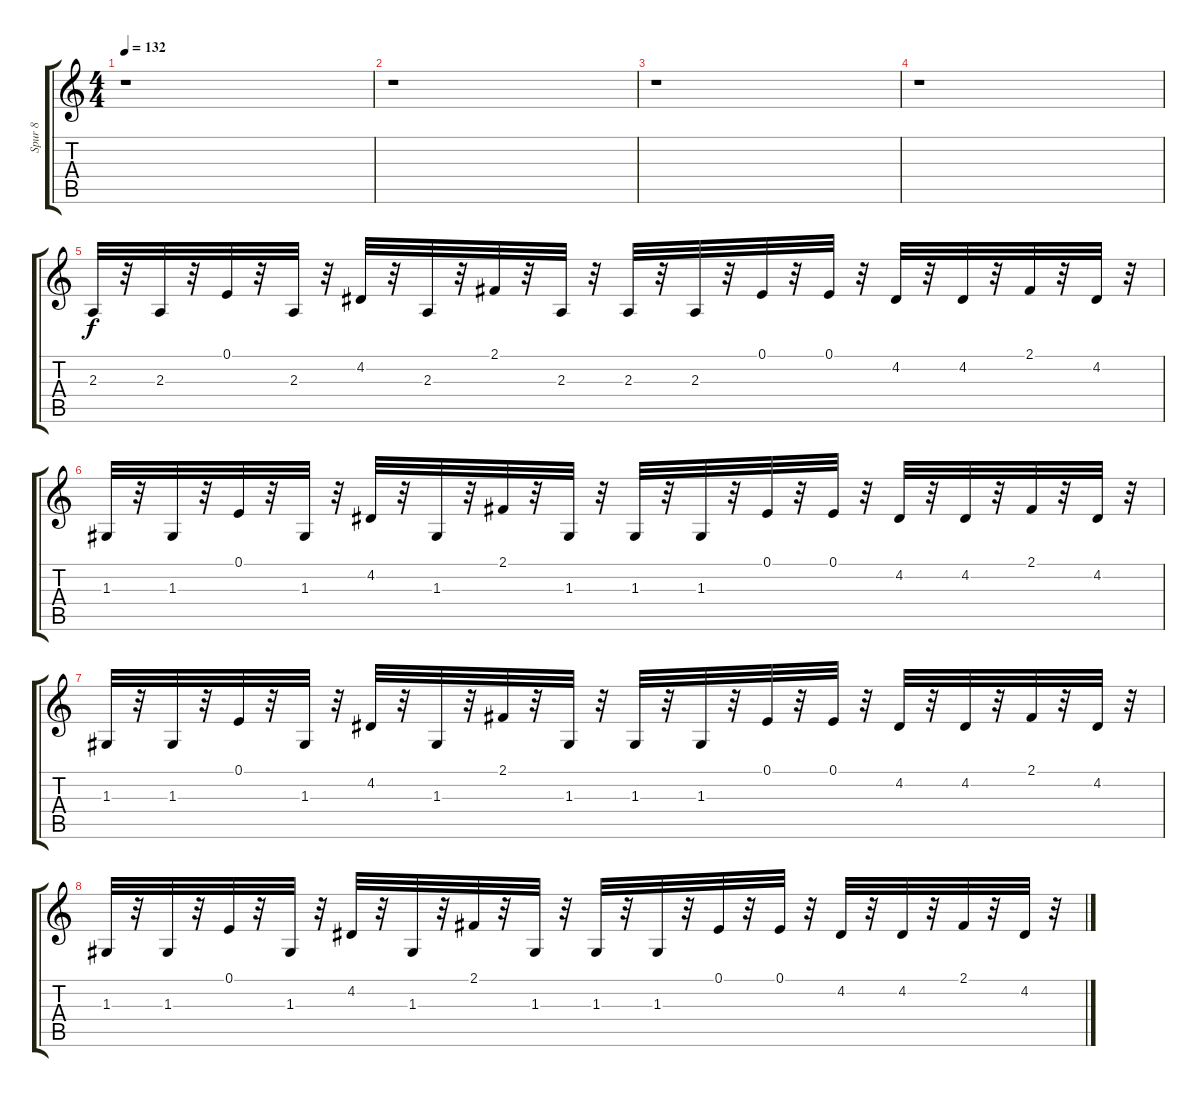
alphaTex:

\track ("Spur 8" "Spur 8") {instrument lead8bassandlead}
\staff {score tabs}
\tuning (E4 B3 G3 D3 A2 E2) {hide}
\ts (4 4)
\tempo 132
\clef g2
\ks c
r.1{dy f} |
r.1 |
r.1 |
r.1 |
2.3.32 r.32 2.3.32 r.32 0.1.32 r.32 2.3.32 r.32 4.2.32 r.32 2.3.32 r.32 2.1.32 r.32 2.3.32 r.32 2.3.32 r.32 2.3.32 r.32 0.1.32 r.32 0.1.32 r.32 4.2.32 r.32 4.2.32 r.32 2.1.32 r.32 4.2.32 r.32 |
1.3.32 r.32 1.3.32 r.32 0.1.32 r.32 1.3.32 r.32 4.2.32 r.32 1.3.32 r.32 2.1.32 r.32 1.3.32 r.32 1.3.32 r.32 1.3.32 r.32 0.1.32 r.32 0.1.32 r.32 4.2.32 r.32 4.2.32 r.32 2.1.32 r.32 4.2.32 r.32 |
1.3.32 r.32 1.3.32 r.32 0.1.32 r.32 1.3.32 r.32 4.2.32 r.32 1.3.32 r.32 2.1.32 r.32 1.3.32 r.32 1.3.32 r.32 1.3.32 r.32 0.1.32 r.32 0.1.32 r.32 4.2.32 r.32 4.2.32 r.32 2.1.32 r.32 4.2.32 r.32 |
1.3.32 r.32 1.3.32 r.32 0.1.32 r.32 1.3.32 r.32 4.2.32 r.32 1.3.32 r.32 2.1.32 r.32 1.3.32 r.32 1.3.32 r.32 1.3.32 r.32 0.1.32 r.32 0.1.32 r.32 4.2.32 r.32 4.2.32 r.32 2.1.32 r.32 4.2.32 r.32
